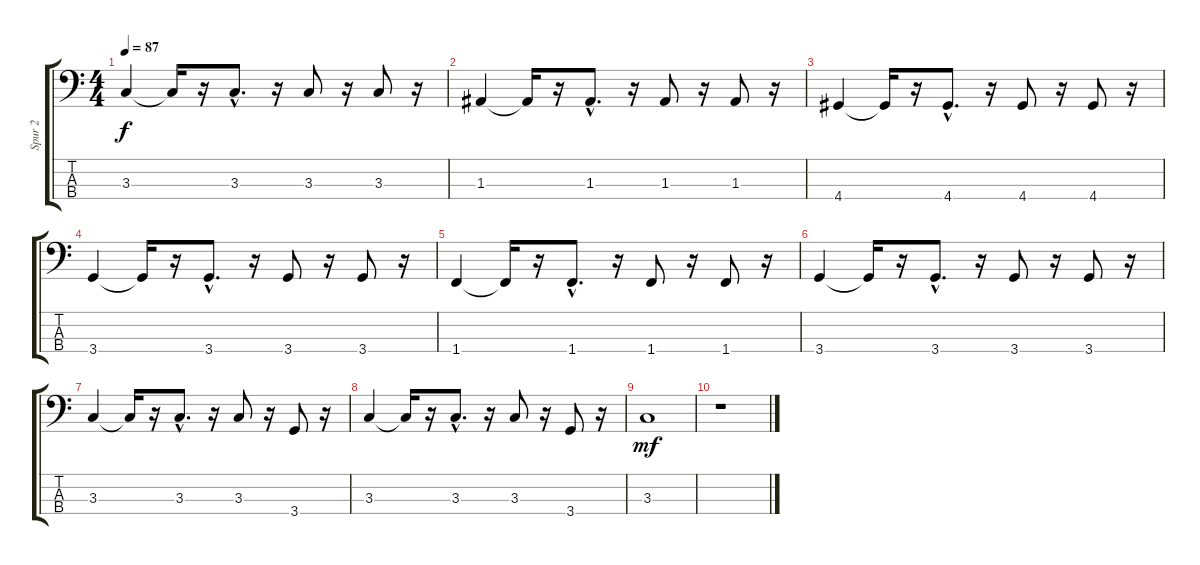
\track ("Spur 2" "Spur 2") {instrument fretlessbass}
\staff {score tabs}
\tuning (G2 D2 A1 E1) {hide}
\ts (4 4)
\tempo 87
\clef f4
\ks c
3.3.4{dy f} 3.3{t}.16 r.16 3.3{hac}.8{d} r.16 3.3.8 r.16 3.3.8 r.16 |
1.3.4 1.3{t}.16 r.16 1.3{hac}.8{d} r.16 1.3.8 r.16 1.3.8 r.16 |
4.4.4 4.4{t}.16 r.16 4.4{hac}.8{d} r.16 4.4.8 r.16 4.4.8 r.16 |
3.4.4 3.4{t}.16 r.16 3.4{hac}.8{d} r.16 3.4.8 r.16 3.4.8 r.16 |
1.4.4 1.4{t}.16 r.16 1.4{hac}.8{d} r.16 1.4.8 r.16 1.4.8 r.16 |
3.4.4 3.4{t}.16 r.16 3.4{hac}.8{d} r.16 3.4.8 r.16 3.4.8 r.16 |
3.3.4 3.3{t}.16 r.16 3.3{hac}.8{d} r.16 3.3.8 r.16 3.4.8 r.16 |
3.3.4 3.3{t}.16 r.16 3.3{hac}.8{d} r.16 3.3.8 r.16 3.4.8 r.16 |
3.3.1{dy mf} |
r.1
